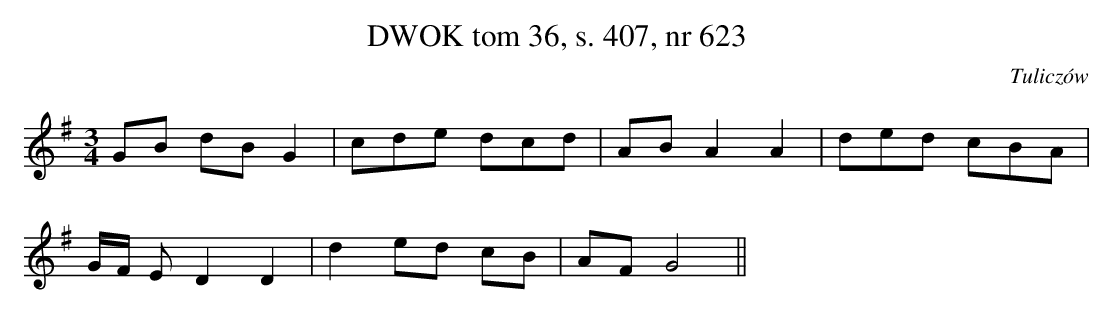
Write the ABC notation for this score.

X:1
T:DWOK tom 36, s. 407, nr 623
O:Tuliczów
L:1/8
M:3/4
K:G
GB dBG2|cde dcd|ABA2A2|ded cBA|
G/F/ ED2D2|d2ed cB|AFG4||
